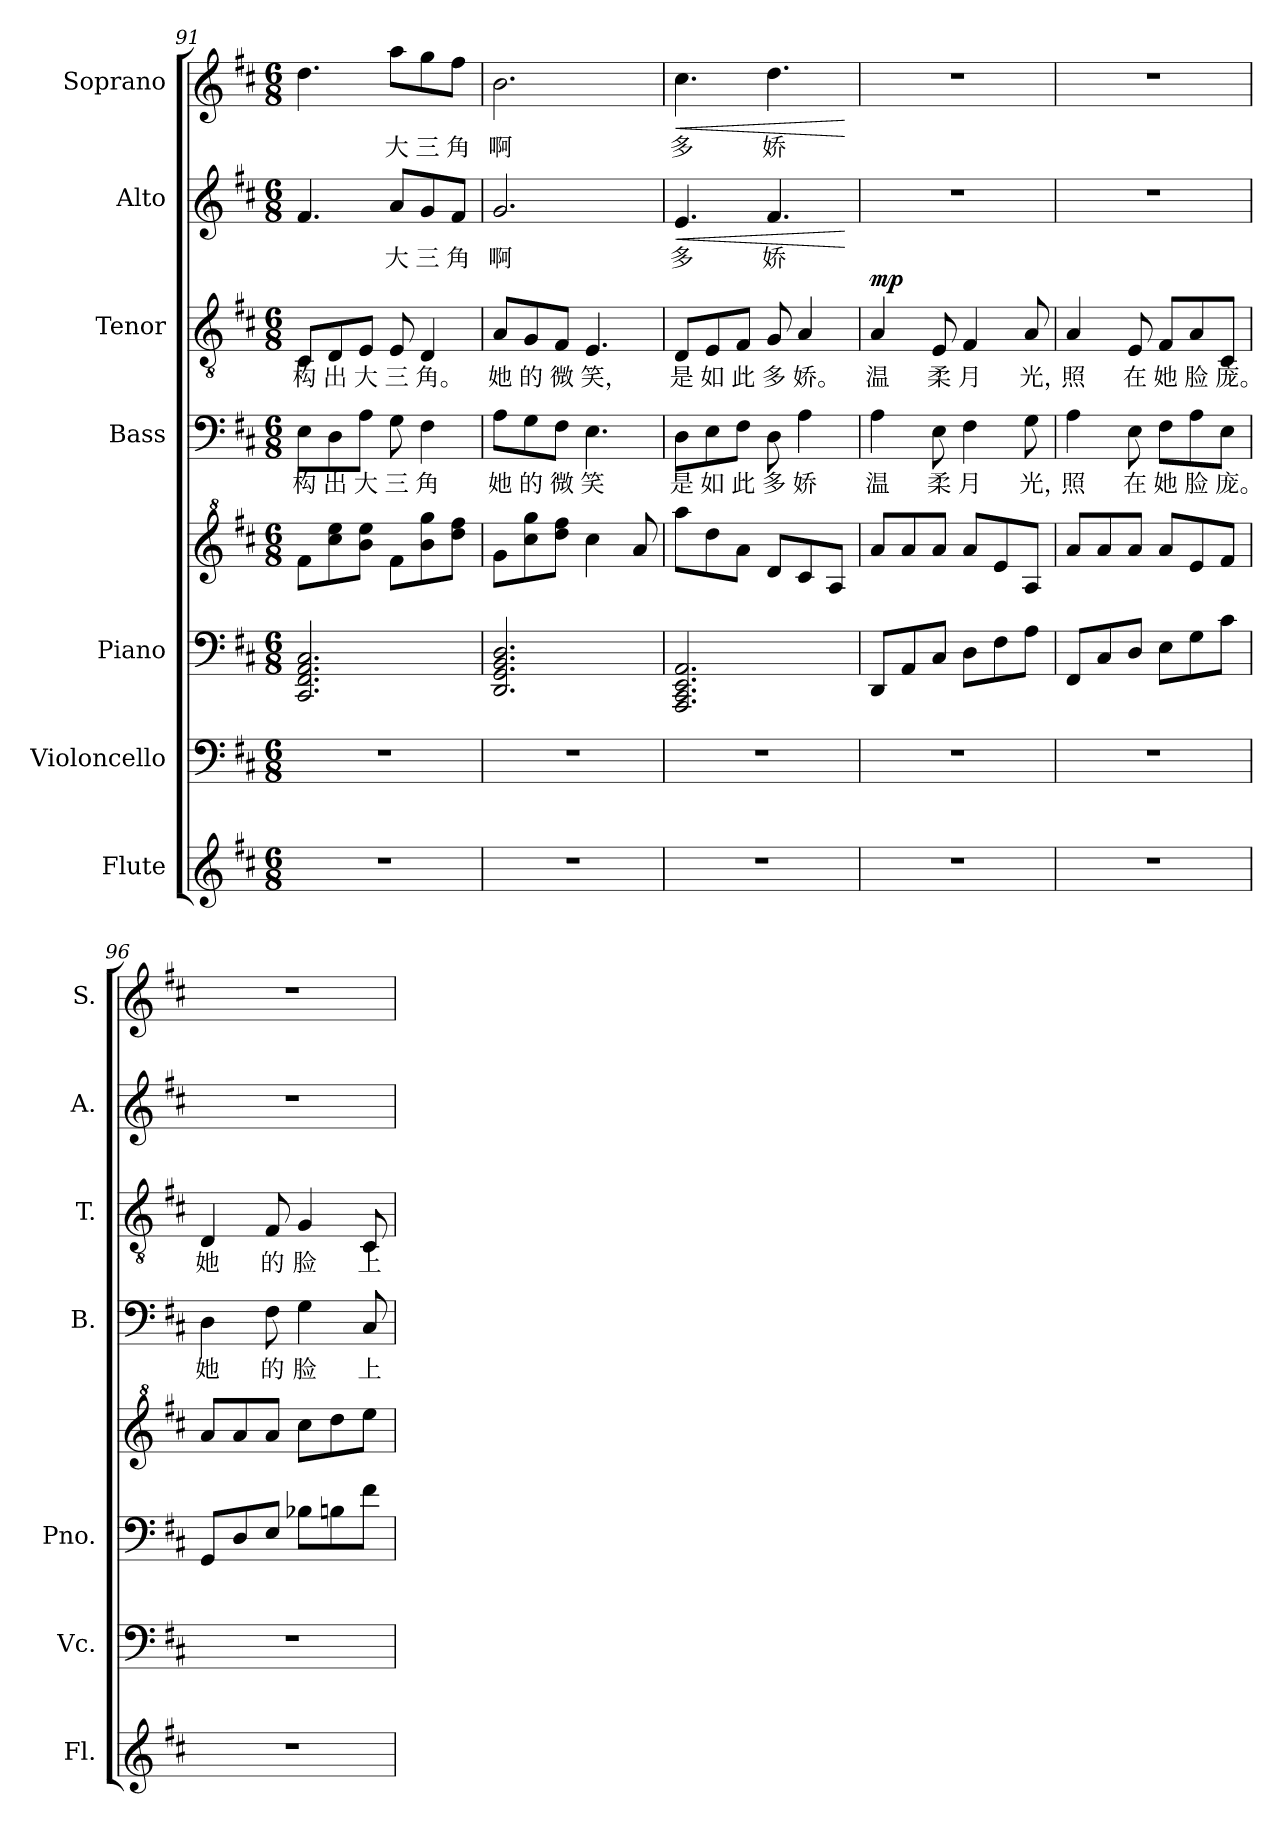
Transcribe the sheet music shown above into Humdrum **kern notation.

**kern	**kern	**kern	**kern	**kern	**text	**kern	**text	**dynam	**kern	**text	**dynam	**kern	**text	**dynam
*part7	*part6	*part5	*part5	*part4	*part4	*part3	*part3	*part3	*part2	*part2	*part2	*part1	*part1	*part1
*staff8	*staff7	*staff6	*staff5	*staff4	*staff4	*staff3	*staff3	*staff3	*staff2	*staff2	*staff2	*staff1	*staff1	*staff1
*I"Flute	*I"Violoncello	*I"Piano	*	*I"Bass	*	*I"Tenor	*	*	*I"Alto	*	*	*I"Soprano	*	*
*I'Fl.	*I'Vc.	*I'Pno.	*	*I'B.	*	*I'T.	*	*	*I'A.	*	*	*I'S.	*	*
*clefG2	*clefF4	*clefF4	*clefG^2	*clefF4	*	*clefGv2	*	*	*clefG2	*	*	*clefG2	*	*
*k[f#c#]	*k[f#c#]	*k[f#c#]	*k[f#c#]	*k[f#c#]	*	*k[f#c#]	*	*	*k[f#c#]	*	*	*k[f#c#]	*	*
*M6/8	*M6/8	*M6/8	*M6/8	*M6/8	*	*M6/8	*	*	*M6/8	*	*	*M6/8	*	*
=91	=91	=91	=91	=91	=91	=91	=91	=91	=91	=91	=91	=91	=91	=91
!	!	!	!	!	!LO:LY:b	!	!LO:LY:b	!	!	!	!	!	!	!
2.r	2.r	2.CC#/ 2.FF#/ 2.AA/ 2.C#/	8ff#\L	8E\L	构	8C#/L	构	.	4.f#/	.	.	4.dd\	.	.
!	!	!	!	!	!LO:LY:b	!	!LO:LY:b	!	!	!	!	!	!	!
.	.	.	8ccc#\ 8eee\	8D\	出	8D/	出	.	.	.	.	.	.	.
!	!	!	!	!	!LO:LY:b	!	!LO:LY:b	!	!	!	!	!	!	!
.	.	.	8bb\ 8eee\J	8A\J	大	8E/J	大	.	.	.	.	.	.	.
!	!	!	!	!	!LO:LY:b	!	!LO:LY:b	!	!	!LO:LY:b	!	!	!LO:LY:b	!
.	.	.	8ff#\L	8G\	三	8E/	三	.	8a/L	大	.	8aa\L	大	.
!	!	!	!	!	!LO:LY:b	!	!LO:LY:b	!	!	!LO:LY:b	!	!	!LO:LY:b	!
.	.	.	8bb\ 8ggg\	4F#\	角	4D/	角。	.	8g/	三	.	8gg\	三	.
!	!	!	!	!	!	!	!	!	!	!LO:LY:b	!	!	!LO:LY:b	!
.	.	.	8ddd\ 8fff#\J	.	.	.	.	.	8f#/J	角	.	8ff#\J	角	.
=92	=92	=92	=92	=92	=92	=92	=92	=92	=92	=92	=92	=92	=92	=92
!	!	!	!	!	!LO:LY:b	!	!LO:LY:b	!	!	!LO:LY:b	!	!	!LO:LY:b	!
2.r	2.r	2.DD/ 2.GG/ 2.BB/ 2.D/	8gg\L	8A\L	她	8A/L	她	.	2.g/	啊	.	2.b\	啊	.
!	!	!	!	!	!LO:LY:b	!	!LO:LY:b	!	!	!	!	!	!	!
.	.	.	8ccc#\ 8ggg\	8G\	的	8G/	的	.	.	.	.	.	.	.
!	!	!	!	!	!LO:LY:b	!	!LO:LY:b	!	!	!	!	!	!	!
.	.	.	8ddd\ 8fff#\J	8F#\J	微	8F#/J	微	.	.	.	.	.	.	.
!	!	!	!	!	!LO:LY:b	!	!LO:LY:b	!	!	!	!	!	!	!
.	.	.	4ccc#\	4.E\	笑	4.E/	笑，	.	.	.	.	.	.	.
.	.	.	8aa/	.	.	.	.	.	.	.	.	.	.	.
=93	=93	=93	=93	=93	=93	=93	=93	=93	=93	=93	=93	=93	=93	=93
!	!	!	!	!	!LO:LY:b	!	!LO:LY:b	!	!	!LO:LY:b	!LO:HP:b	!	!LO:LY:b	!LO:HP:b
2.r	2.r	2.AAA/ 2.CC#/ 2.EE/ 2.AA/	8aaa\L	8D\L	是	8D/L	是	.	4.e/	多	<	4.cc#\	多	<
!	!	!	!	!	!LO:LY:b	!	!LO:LY:b	!	!	!	!	!	!	!
.	.	.	8ddd\	8E\	如	8E/	如	.	.	.	.	.	.	.
!	!	!	!	!	!LO:LY:b	!	!LO:LY:b	!	!	!	!	!	!	!
.	.	.	8aa\J	8F#\J	此	8F#/J	此	.	.	.	.	.	.	.
!	!	!	!	!	!LO:LY:b	!	!LO:LY:b	!	!	!LO:LY:b	!	!	!LO:LY:b	!
.	.	.	8dd/L	8D\	多	8G/	多	.	4.f#/	娇	.	4.dd\	娇	.
!	!	!	!	!	!LO:LY:b	!	!LO:LY:b	!	!	!	!	!	!	!
.	.	.	8cc#/	4A\	娇	4A/	娇。	.	.	.	.	.	.	.
.	.	.	8a/J	.	.	.	.	.	.	.	.	.	.	.
.	.	.	.	.	.	.	.	.	.	.	[	.	.	[
!!LO:PB:g=z
=94	=94	=94	=94	=94	=94	=94	=94	=94	=94	=94	=94	=94	=94	=94
!	!	!	!	!	!LO:LY:b	!	!LO:LY:b	!LO:DY:b	!	!	!	!	!	!
2.r	2.r	8DD/L	8aa/L	4A\	温	4A/	温	mp	2.r	.	.	2.r	.	.
.	.	8AA/	8aa/	.	.	.	.	.	.	.	.	.	.	.
!	!	!	!	!	!LO:LY:b	!	!LO:LY:b	!	!	!	!	!	!	!
.	.	8C#/J	8aa/J	8E\	柔	8E/	柔	.	.	.	.	.	.	.
!	!	!	!	!	!LO:LY:b	!	!LO:LY:b	!	!	!	!	!	!	!
.	.	8D\L	8aa/L	4F#\	月	4F#/	月	.	.	.	.	.	.	.
.	.	8F#\	8ee/	.	.	.	.	.	.	.	.	.	.	.
!	!	!	!	!	!LO:LY:b	!	!LO:LY:b	!	!	!	!	!	!	!
.	.	8A\J	8a/J	8G\	光，	8A/	光，	.	.	.	.	.	.	.
=95	=95	=95	=95	=95	=95	=95	=95	=95	=95	=95	=95	=95	=95	=95
!	!	!	!	!	!LO:LY:b	!	!LO:LY:b	!	!	!	!	!	!	!
2.r	2.r	8FF#/L	8aa/L	4A\	照	4A/	照	.	2.r	.	.	2.r	.	.
.	.	8C#/	8aa/	.	.	.	.	.	.	.	.	.	.	.
!	!	!	!	!	!LO:LY:b	!	!LO:LY:b	!	!	!	!	!	!	!
.	.	8D/J	8aa/J	8E\	在	8E/	在	.	.	.	.	.	.	.
!	!	!	!	!	!LO:LY:b	!	!LO:LY:b	!	!	!	!	!	!	!
.	.	8E\L	8aa/L	8F#\L	她	8F#/L	她	.	.	.	.	.	.	.
!	!	!	!	!	!LO:LY:b	!	!LO:LY:b	!	!	!	!	!	!	!
.	.	8G\	8ee/	8A\	脸	8A/	脸	.	.	.	.	.	.	.
!	!	!	!	!	!LO:LY:b	!	!LO:LY:b	!	!	!	!	!	!	!
.	.	8c#\J	8ff#/J	8E\J	庞。	8C#/J	庞。	.	.	.	.	.	.	.
=96	=96	=96	=96	=96	=96	=96	=96	=96	=96	=96	=96	=96	=96	=96
!	!	!	!	!	!LO:LY:b	!	!LO:LY:b	!	!	!	!	!	!	!
2.r	2.r	8GG/L	8aa/L	4D\	她	4D/	她	.	2.r	.	.	2.r	.	.
.	.	8D/	8aa/	.	.	.	.	.	.	.	.	.	.	.
!	!	!	!	!	!LO:LY:b	!	!LO:LY:b	!	!	!	!	!	!	!
.	.	8E/J	8aa/J	8F#\	的	8F#/	的	.	.	.	.	.	.	.
!	!	!	!	!	!LO:LY:b	!	!LO:LY:b	!	!	!	!	!	!	!
.	.	8B-X\L	8ccc#\L	4G\	脸	4G/	脸	.	.	.	.	.	.	.
.	.	8Bn\	8ddd\	.	.	.	.	.	.	.	.	.	.	.
!	!	!	!	!	!LO:LY:b	!	!LO:LY:b	!	!	!	!	!	!	!
.	.	8f#\J	8eee\J	8C#/	上	8C#/	上	.	.	.	.	.	.	.
=	=	=	=	=	=	=	=	=	=	=	=	=	=	=
*-	*-	*-	*-	*-	*-	*-	*-	*-	*-	*-	*-	*-	*-	*-
